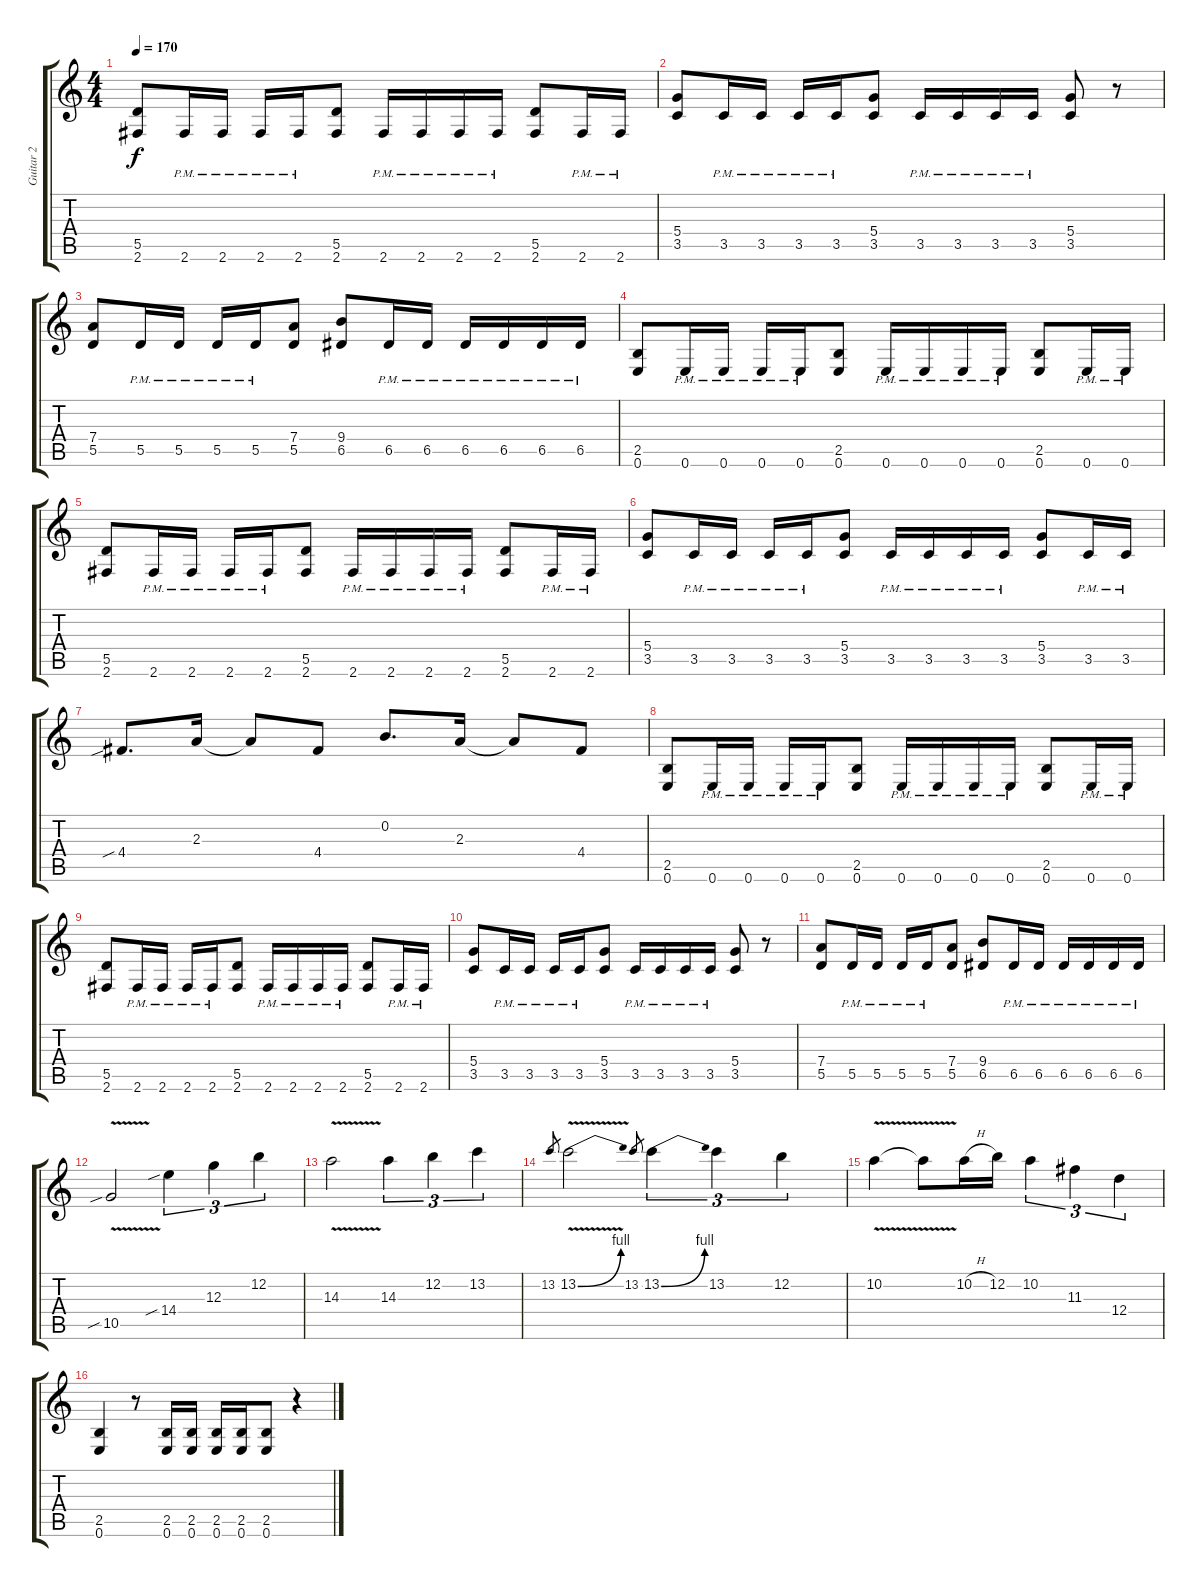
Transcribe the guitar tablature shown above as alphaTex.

\track ("Guitar 2" "Guitar 2") {instrument distortionguitar}
\staff {score tabs}
\tuning (E4 B3 G3 D3 A2 E2) {hide}
\ts (4 4)
\tempo 170
\clef g2
\ks c
(5.5 2.6).8{dy f} 2.6{pm}.16 2.6{pm}.16 2.6{pm}.16 2.6{pm}.16 (5.5 2.6).8 2.6{pm}.16 2.6{pm}.16 2.6{pm}.16 2.6{pm}.16 (5.5 2.6).8 2.6{pm}.16 2.6{pm}.16 |
(5.4 3.5).8 3.5{pm}.16 3.5{pm}.16 3.5{pm}.16 3.5{pm}.16 (5.4 3.5).8 3.5{pm}.16 3.5{pm}.16 3.5{pm}.16 3.5{pm}.16 (5.4 3.5).8 r.8 |
(7.4 5.5).8 5.5{pm}.16 5.5{pm}.16 5.5{pm}.16 5.5{pm}.16 (7.4 5.5).8 (9.4 6.5).8 6.5{pm}.16 6.5{pm}.16 6.5{pm}.16 6.5{pm}.16 6.5{pm}.16 6.5{pm}.16 |
(2.5 0.6).8 0.6{pm}.16 0.6{pm}.16 0.6{pm}.16 0.6{pm}.16 (2.5 0.6).8 0.6{pm}.16 0.6{pm}.16 0.6{pm}.16 0.6{pm}.16 (2.5 0.6).8 0.6{pm}.16 0.6{pm}.16 |
(5.5 2.6).8 2.6{pm}.16 2.6{pm}.16 2.6{pm}.16 2.6{pm}.16 (5.5 2.6).8 2.6{pm}.16 2.6{pm}.16 2.6{pm}.16 2.6{pm}.16 (5.5 2.6).8 2.6{pm}.16 2.6{pm}.16 |
(5.4 3.5).8 3.5{pm}.16 3.5{pm}.16 3.5{pm}.16 3.5{pm}.16 (5.4 3.5).8 3.5{pm}.16 3.5{pm}.16 3.5{pm}.16 3.5{pm}.16 (5.4 3.5).8 3.5{pm}.16 3.5{pm}.16 |
4.4{sib}.8{d} 2.3.16 2.3{t}.8 4.4.8 0.2.8{d} 2.3.16 2.3{t}.8 4.4.8 |
(2.5 0.6).8 0.6{pm}.16 0.6{pm}.16 0.6{pm}.16 0.6{pm}.16 (2.5 0.6).8 0.6{pm}.16 0.6{pm}.16 0.6{pm}.16 0.6{pm}.16 (2.5 0.6).8 0.6{pm}.16 0.6{pm}.16 |
(5.5 2.6).8 2.6{pm}.16 2.6{pm}.16 2.6{pm}.16 2.6{pm}.16 (5.5 2.6).8 2.6{pm}.16 2.6{pm}.16 2.6{pm}.16 2.6{pm}.16 (5.5 2.6).8 2.6{pm}.16 2.6{pm}.16 |
(5.4 3.5).8 3.5{pm}.16 3.5{pm}.16 3.5{pm}.16 3.5{pm}.16 (5.4 3.5).8 3.5{pm}.16 3.5{pm}.16 3.5{pm}.16 3.5{pm}.16 (5.4 3.5).8 r.8 |
(7.4 5.5).8 5.5{pm}.16 5.5{pm}.16 5.5{pm}.16 5.5{pm}.16 (7.4 5.5).8 (9.4 6.5).8 6.5{pm}.16 6.5{pm}.16 6.5{pm}.16 6.5{pm}.16 6.5{pm}.16 6.5{pm}.16 |
10.5{v sib}.2 14.4{sib}.4{tu (3 2)} 12.3.4{tu (3 2)} 12.2.4{tu (3 2)} |
14.3{v}.2 14.3.4{tu (3 2)} 12.2.4{tu (3 2)} 13.2.4{tu (3 2)} |
13.2.8{gr} 13.2{be (bend 0 0 60 4) v}.2 13.2.8{gr} 13.2{be (bend 0 0 60 4)}.4{tu (3 2)} 13.2.4{tu (3 2)} 12.2.4{tu (3 2)} |
10.2{v}.4 10.2{t}.8 10.2{h}.16 12.2.16 10.2.4{tu (3 2)} 11.3.4{tu (3 2)} 12.4.4{tu (3 2)} |
(2.5 0.6).4 r.8 (2.5 0.6).16 (2.5 0.6).16 (2.5 0.6).16 (2.5 0.6).16 (2.5 0.6).8 r.4
